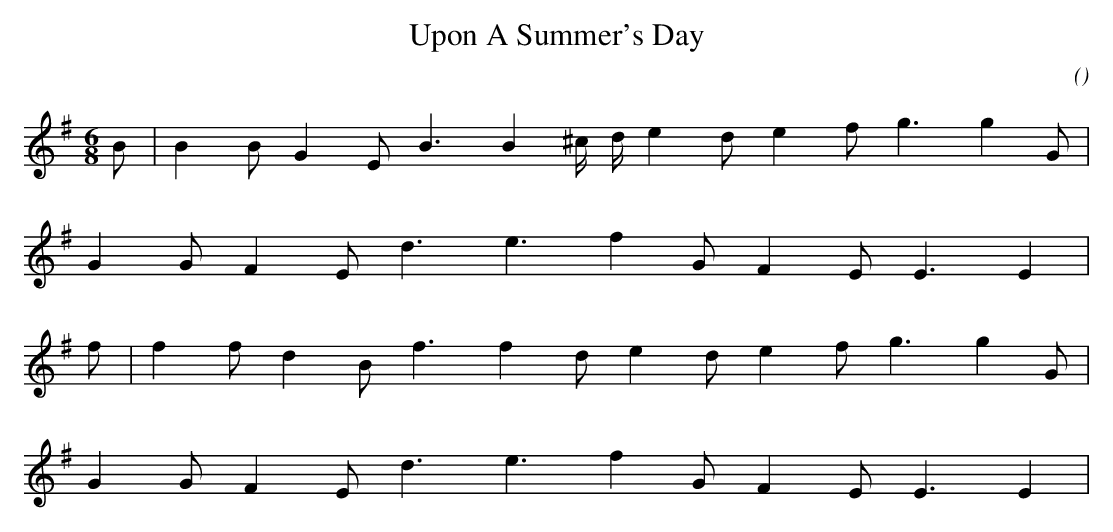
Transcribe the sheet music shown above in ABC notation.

X:1
T: Upon A Summer's Day
C:
O:
M:6/8
K:Em
K:Em
M:6/8
L:1/16
B2 |B4 B2 G4 E2 B6B4 ^c d e4 d2 e4 f2 g6g4 G2 |
G4 G2 F4 E2 d6 e6 f4 G2 F4 E2 E6E4 |
f2 |f4 f2 d4 B2 f6f4 d2 e4 d2 e4 f2 g6g4 G2 |
G4 G2 F4 E2 d6 e6 f4 G2 F4 E2 E6E4 |
